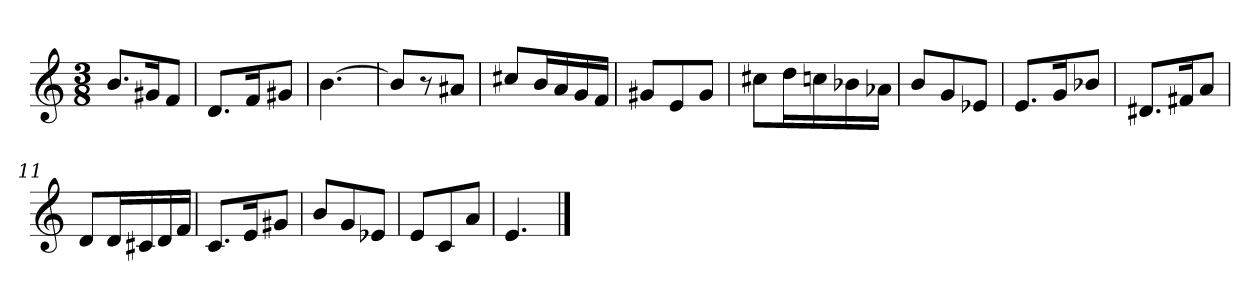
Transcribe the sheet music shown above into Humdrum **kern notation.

**kern
*part1
*staff1
*clefG2
*k[]
*M3/8
=1
8.b/L
16g#X/K
8f/J
=2
8.d/L
16f/K
8g#X/J
=3
[4.b\
=4
8b/L]
8r
8a#X/J
=5
8cc#X/L
16b/L
16a/
16g/
16f/JJ
=6
8g#X/L
8e/
8g#/J
=7
8cc#X\L
16dd\L
16ccn\
16b-X\
16a-X\JJ
=8
8b/L
8g/
8e-X/J
=9
8.e/L
16g/K
8b-X/J
=10
8.d#X/L
16f#X/K
8a/J
=11
8d/L
16d/L
16c#X/
16d/
16f/JJ
=12
8.c/L
16e/K
8g#X/J
=13
8b/L
8g/
8e-X/J
=14
8e/L
8c/
8a/J
=15
4.e/
==
*-
